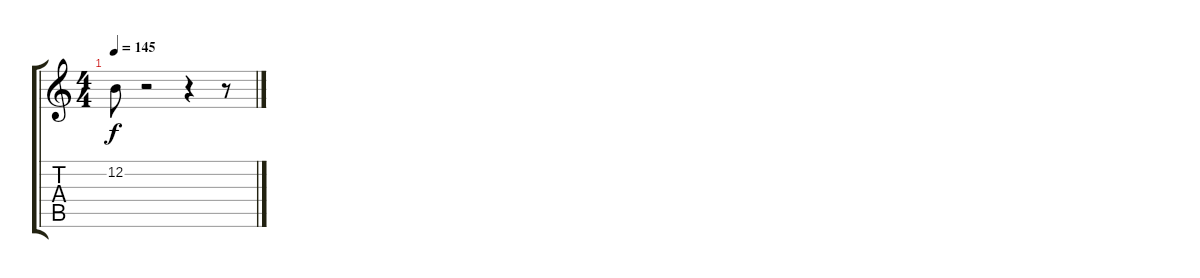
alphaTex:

\track "" {instrument fx4atmosphere}
\staff {score tabs}
\tuning (E4 B3 G3 D3 A2 E2) {hide}
\ts (4 4)
\tempo 145
\clef g2
\ks c
12.2{t}.8{dy f} r.2 r.4 r.8
